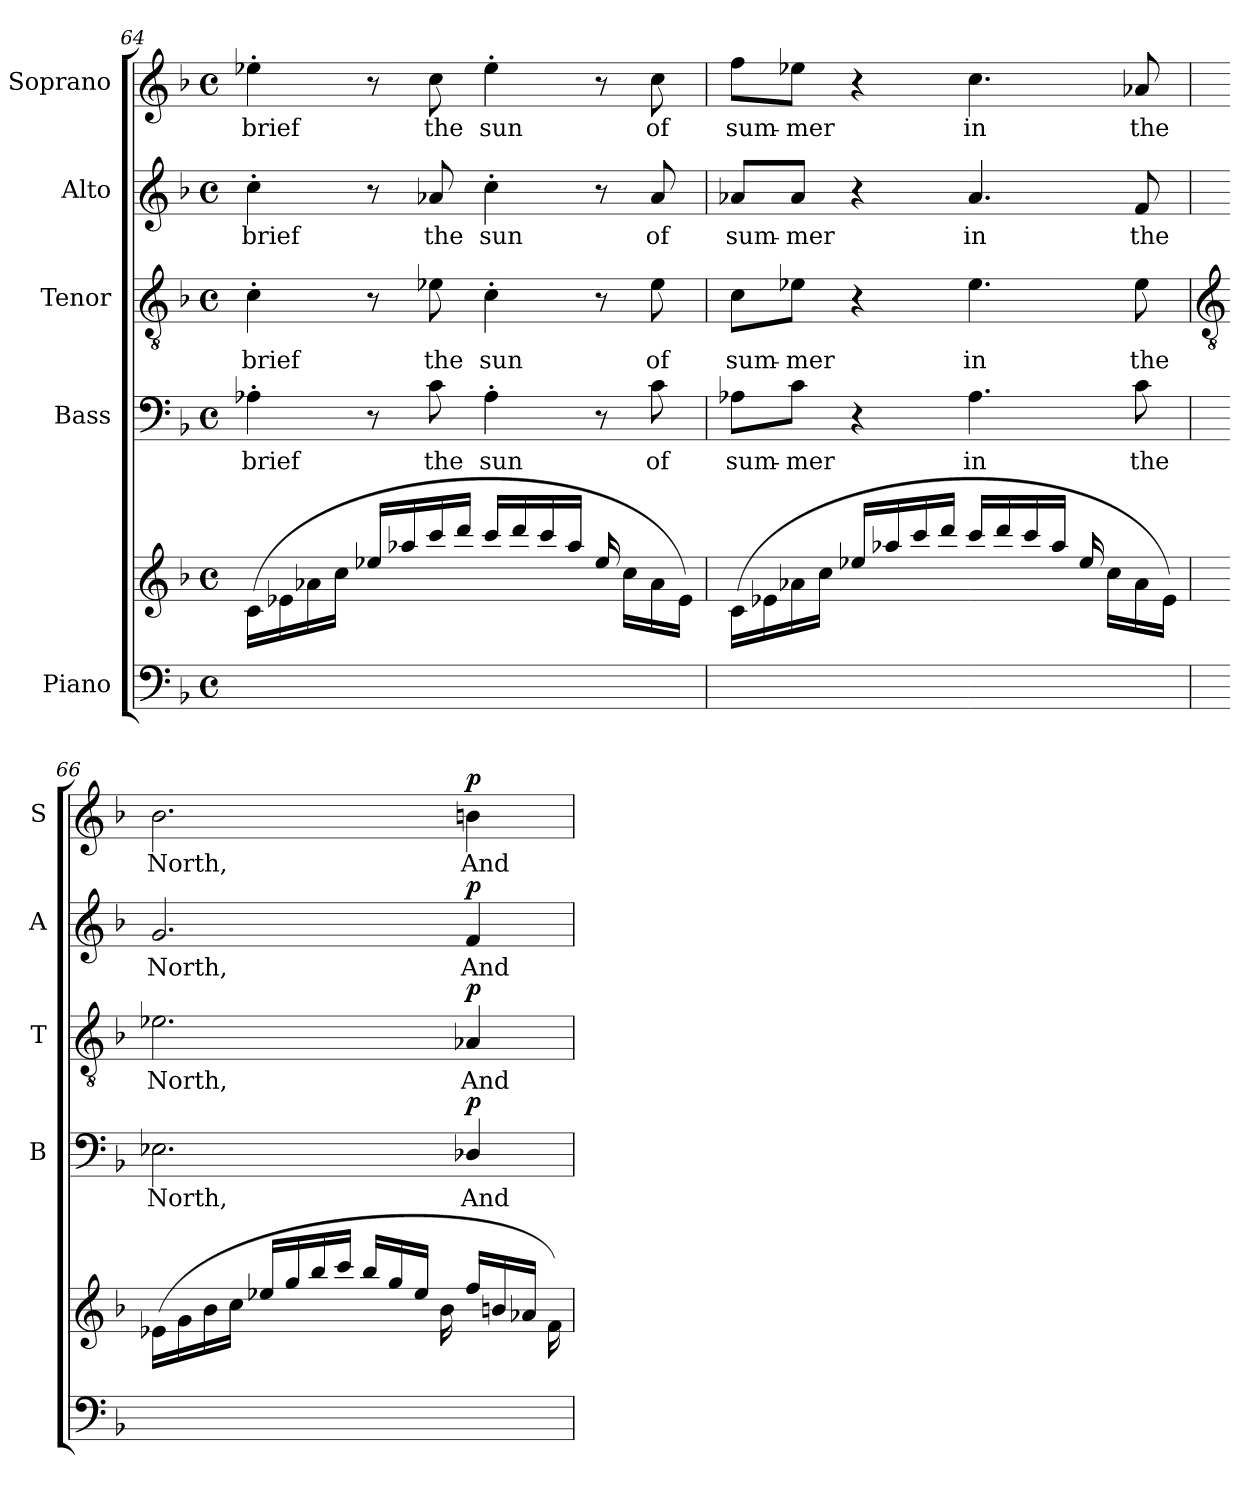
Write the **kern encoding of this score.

**kern	**kern	**kern	**text	**dynam	**kern	**text	**dynam	**kern	**text	**dynam	**kern	**text	**dynam
*part5	*part5	*part4	*part4	*part4	*part3	*part3	*part3	*part2	*part2	*part2	*part1	*part1	*part1
*staff6	*staff5	*staff4	*staff4	*staff4	*staff3	*staff3	*staff3	*staff2	*staff2	*staff2	*staff1	*staff1	*staff1
*I"Piano	*	*I"Bass	*	*	*I"Tenor	*	*	*I"Alto	*	*	*I"Soprano	*	*
*	*	*I'B	*	*	*I'T	*	*	*I'A	*	*	*I'S	*	*
*clefF4	*clefG2	*clefF4	*	*	*clefGv2	*	*	*clefG2	*	*	*clefG2	*	*
*k[b-]	*k[b-]	*k[b-]	*	*	*k[b-]	*	*	*k[b-]	*	*	*k[b-]	*	*
*F:	*F:	*F:	*	*	*F:	*	*	*F:	*	*	*F:	*	*
*M4/4	*M4/4	*M4/4	*	*	*M4/4	*	*	*M4/4	*	*	*M4/4	*	*
*met(c)	*met(c)	*met(c)	*	*	*met(c)	*	*	*met(c)	*	*	*met(c)	*	*
=64	=64	=64	=64	=64	=64	=64	=64	=64	=64	=64	=64	=64	=64
!	!	!	!LO:LY:b	!	!	!LO:LY:b	!	!	!LO:LY:b	!	!	!LO:LY:b	!
1ryy	(>16c\LL	4A-X'	brief	.	4c'	brief	.	4cc'	brief	.	4ee-X'	brief	.
.	16e-X\	.	.	.	.	.	.	.	.	.	.	.	.
.	16a-X\	.	.	.	.	.	.	.	.	.	.	.	.
.	16ccJJ	.	.	.	.	.	.	.	.	.	.	.	.
.	16ee-X/LL	8r	.	.	8r	.	.	8r	.	.	8r	.	.
.	16aa-X/	.	.	.	.	.	.	.	.	.	.	.	.
!	!	!	!LO:LY:b	!	!	!LO:LY:b	!	!	!LO:LY:b	!	!	!LO:LY:b	!
.	16ccc/	8c	the	.	8e-X	the	.	8a-X	the	.	8cc	the	.
.	16ddd/JJ	.	.	.	.	.	.	.	.	.	.	.	.
!	!	!	!LO:LY:b	!	!	!LO:LY:b	!	!	!LO:LY:b	!	!	!LO:LY:b	!
.	16ccc/LL	4A-'	sun	.	4c'	sun	.	4cc'	sun	.	4ee-'	sun	.
.	16ddd/	.	.	.	.	.	.	.	.	.	.	.	.
.	16ccc/	.	.	.	.	.	.	.	.	.	.	.	.
.	16aa-/JJ	.	.	.	.	.	.	.	.	.	.	.	.
.	16ee-/	8r	.	.	8r	.	.	8r	.	.	8r	.	.
.	16cc\LL	.	.	.	.	.	.	.	.	.	.	.	.
!	!	!	!LO:LY:b	!	!	!LO:LY:b	!	!	!LO:LY:b	!	!	!LO:LY:b	!
.	16a-\	8c	of	.	8e-	of	.	8a-	of	.	8cc	of	.
.	16e-\JJ)	.	.	.	.	.	.	.	.	.	.	.	.
=65	=65	=65	=65	=65	=65	=65	=65	=65	=65	=65	=65	=65	=65
!	!	!	!LO:LY:b	!	!	!LO:LY:b	!	!	!LO:LY:b	!	!	!LO:LY:b	!
1ryy	(>16c\LL	8A-X\L	sum-	.	8c\L	sum-	.	8a-X/L	sum-	.	8ff\L	sum-	.
.	16e-X\	.	.	.	.	.	.	.	.	.	.	.	.
!	!	!	!LO:LY:b	!	!	!LO:LY:b	!	!	!LO:LY:b	!	!	!LO:LY:b	!
.	16a-X\	8c\J	-mer	.	8e-X\J	-mer	.	8a-/J	-mer	.	8ee-X\J	-mer	.
.	16ccJJ	.	.	.	.	.	.	.	.	.	.	.	.
.	16ee-X/LL	4r	.	.	4r	.	.	4r	.	.	4r	.	.
.	16aa-X/	.	.	.	.	.	.	.	.	.	.	.	.
.	16ccc/	.	.	.	.	.	.	.	.	.	.	.	.
.	16ddd/JJ	.	.	.	.	.	.	.	.	.	.	.	.
!	!	!	!LO:LY:b	!	!	!LO:LY:b	!	!	!LO:LY:b	!	!	!LO:LY:b	!
.	16ccc/LL	4.A-	in	.	4.e-	in	.	4.a-	in	.	4.cc	in	.
.	16ddd/	.	.	.	.	.	.	.	.	.	.	.	.
.	16ccc/	.	.	.	.	.	.	.	.	.	.	.	.
.	16aa-/JJ	.	.	.	.	.	.	.	.	.	.	.	.
.	16ee-/	.	.	.	.	.	.	.	.	.	.	.	.
.	16cc\LL	.	.	.	.	.	.	.	.	.	.	.	.
!	!	!	!LO:LY:b	!	!	!LO:LY:b	!	!	!LO:LY:b	!	!	!LO:LY:b	!
.	16a-\	8c	the	.	8e-	the	.	8f	the	.	8a-X	the	.
.	16e-\JJ)	.	.	.	.	.	.	.	.	.	.	.	.
!!LO:LB:g=z
=66	=66	=66	=66	=66	=66	=66	=66	=66	=66	=66	=66	=66	=66
*	*	*	*	*	*clefGv2	*	*	*	*	*	*	*	*
!	!	!	!LO:LY:b	!	!	!LO:LY:b	!	!	!LO:LY:b	!	!	!LO:LY:b	!
1ryy	(>16e-X\LL	2.E-X	North,	.	2.e-X	North,	.	2.g	North,	.	2.b-	North,	.
.	16g\	.	.	.	.	.	.	.	.	.	.	.	.
.	16b-	.	.	.	.	.	.	.	.	.	.	.	.
.	16ccJJ	.	.	.	.	.	.	.	.	.	.	.	.
.	16ee-X/LL	.	.	.	.	.	.	.	.	.	.	.	.
.	16gg/	.	.	.	.	.	.	.	.	.	.	.	.
.	16bb-/	.	.	.	.	.	.	.	.	.	.	.	.
.	16ccc/JJ	.	.	.	.	.	.	.	.	.	.	.	.
.	16bb-/LL	.	.	.	.	.	.	.	.	.	.	.	.
.	16gg/	.	.	.	.	.	.	.	.	.	.	.	.
.	16ee-/JJ	.	.	.	.	.	.	.	.	.	.	.	.
.	16b-	.	.	.	.	.	.	.	.	.	.	.	.
!	!	!	!LO:LY:b	!LO:DY:b	!	!LO:LY:b	!LO:DY:b	!	!LO:LY:b	!LO:DY:b	!	!LO:LY:b	!LO:DY:b
.	16ff/LL	4D-X/	And	p	4A-X	And	p	4f	And	p	4bn	And	p
.	16bn/	.	.	.	.	.	.	.	.	.	.	.	.
.	16a-X/JJ	.	.	.	.	.	.	.	.	.	.	.	.
.	16f\)	.	.	.	.	.	.	.	.	.	.	.	.
=	=	=	=	=	=	=	=	=	=	=	=	=	=
*-	*-	*-	*-	*-	*-	*-	*-	*-	*-	*-	*-	*-	*-
